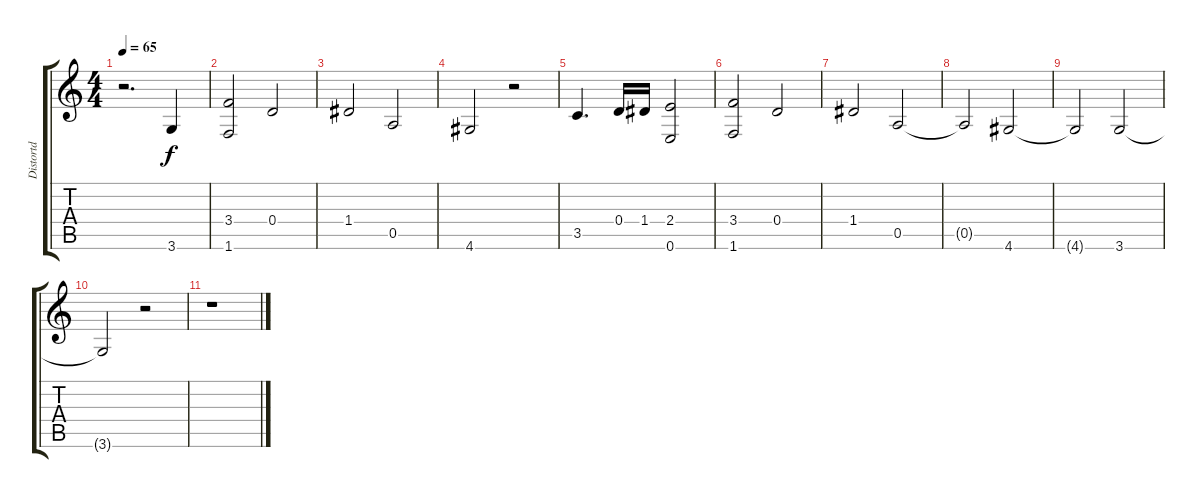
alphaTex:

\track ("Distortd" "Distortd") {instrument distortionguitar}
\staff {score tabs}
\tuning (E4 B3 G3 D3 A2 E2) {hide}
\ts (4 4)
\tempo 65
\clef g2
\ks c
r.2{d dy f} 3.6.4 |
(3.4 1.6).2 0.4.2 |
1.4.2 0.5.2 |
4.6.2 r.2 |
3.5.4{d} 0.4.16 1.4.16 (2.4 0.6).2 |
(3.4 1.6).2 0.4.2 |
1.4.2 0.5.2 |
0.5{t}.2 4.6.2 |
4.6{t}.2 3.6.2 |
3.6{t}.2 r.2 |
r.1
